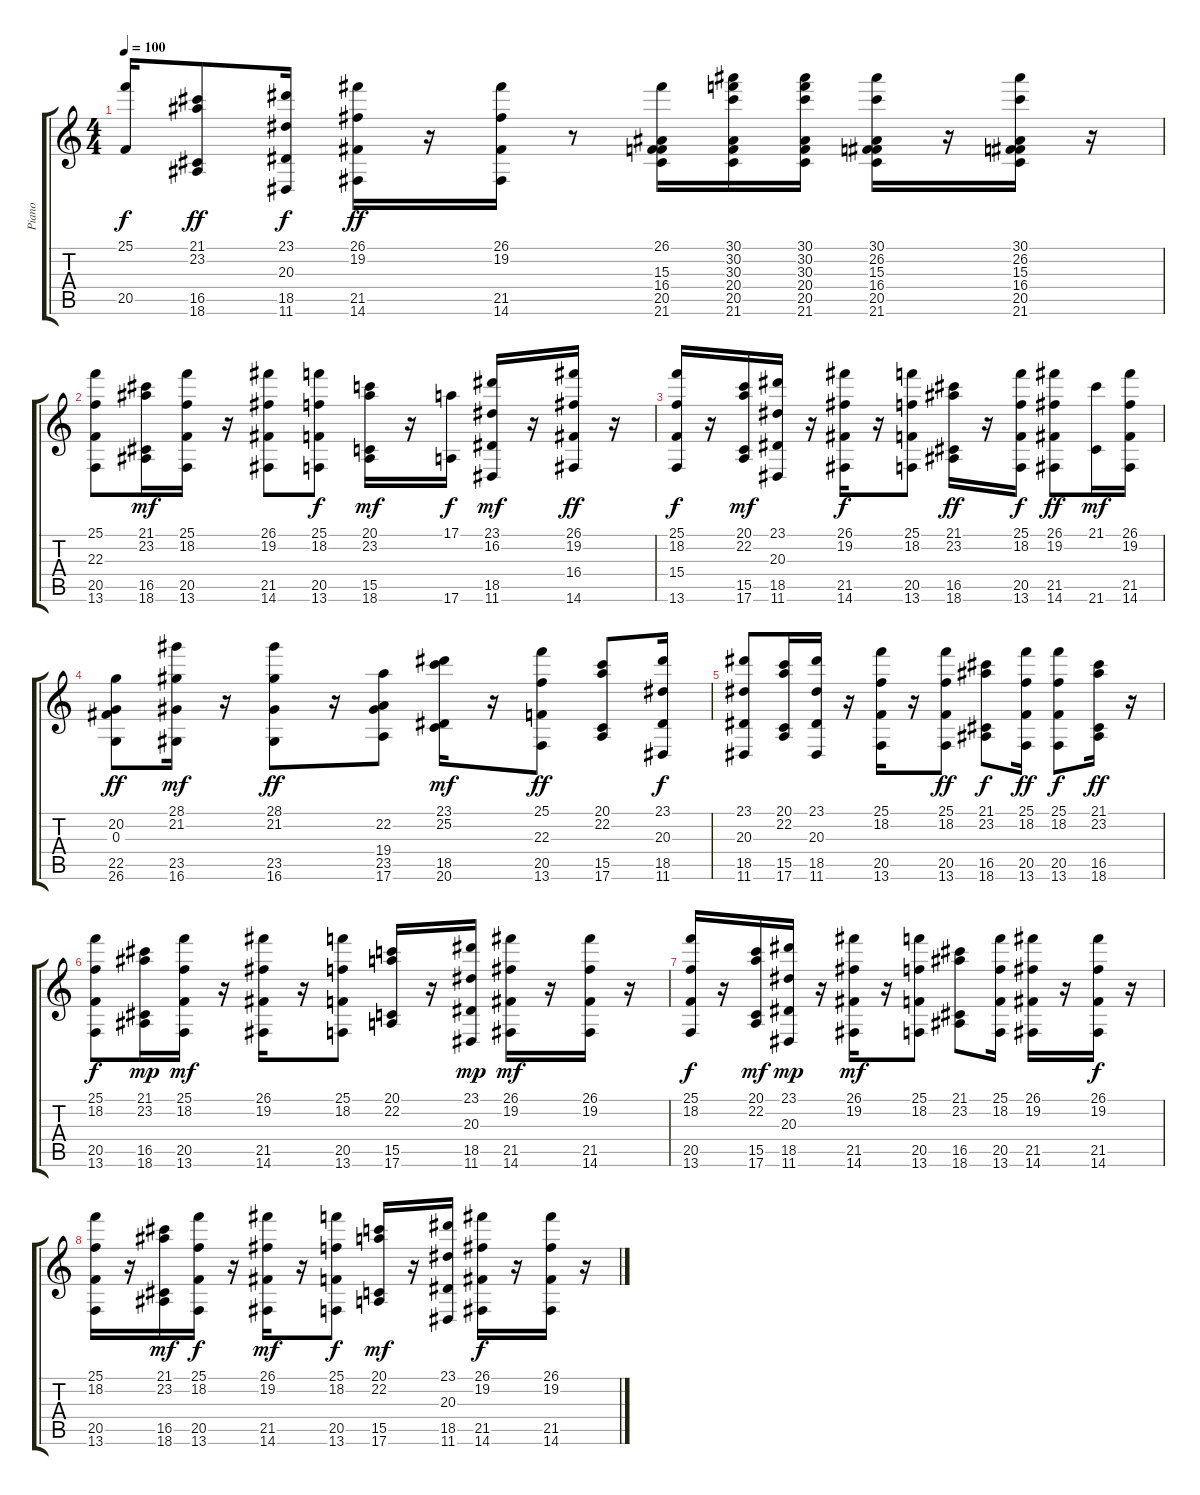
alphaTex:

\track ("Piano" "Piano") {instrument acousticgrandpiano}
\staff {score tabs}
\tuning (E4 B3 G3 D3 A2 E2) {hide}
\ts (4 4)
\tempo 100
\clef g2
\ks c
(25.1{t} 20.5{t}).16{dy f} (21.1 23.2 16.5 18.6).8{dy ff} (23.1 20.3 18.5 11.6).16{dy f} (26.1 19.2 21.5 14.6).16{dy ff} r.16 (26.1 19.2 21.5 14.6).16 r.8 (26.1 15.3 16.4 20.5 21.6).16 (30.1 30.2 30.3 20.4 20.5 21.6).16 (30.1 30.2 30.3 20.4 20.5 21.6).16 (30.1 26.2 15.3 16.4 20.5 21.6).16 r.16 (30.1 26.2 15.3 16.4 20.5 21.6).16 r.16 |
(25.1 22.3 20.5 13.6).8 (21.1 23.2 16.5 18.6).16{dy mf} (25.1 18.2 20.5 13.6).16 r.16 (26.1 19.2 21.5 14.6).8 (25.1 18.2 20.5 13.6).8{dy f} (20.1 23.2 15.5 18.6).16{dy mf} r.16 (17.1 17.6).16{dy f} (23.1 16.2 18.5 11.6).16{dy mf} r.16 (26.1 19.2 16.4 14.6).16{dy ff} r.16 |
(25.1 18.2 15.4 13.6).16{dy f} r.16 (20.1 22.2 15.5 17.6).16{dy mf} (23.1 20.3 18.5 11.6).16 r.16 (26.1 19.2 21.5 14.6).16{dy f} r.16 (25.1 18.2 20.5 13.6).8 (21.1 23.2 16.5 18.6).16{dy ff} r.16 (25.1 18.2 20.5 13.6).16{dy f} (26.1 19.2 21.5 14.6).8{dy ff} (21.1 21.6).16{dy mf} (26.1 19.2 21.5 14.6).16 |
(20.2 0.3 22.5 26.6).8{dy ff} (28.1 21.2 23.5 16.6).16{dy mf} r.16 (28.1 21.2 23.5 16.6).8{dy ff} r.16 (22.2 19.4 23.5 17.6).8 (23.1 25.2 18.5 20.6).16{dy mf} r.16 (25.1 22.3 20.5 13.6).8{dy ff} (20.1 22.2 15.5 17.6).8 (23.1 20.3 18.5 11.6).16{dy f} |
(23.1 20.3 18.5 11.6).8 (20.1 22.2 15.5 17.6).16 (23.1 20.3 18.5 11.6).16 r.16 (25.1 18.2 20.5 13.6).16 r.16 (25.1 18.2 20.5 13.6).8{dy ff} (21.1 23.2 16.5 18.6).8{dy f} (25.1 18.2 20.5 13.6).16{dy ff} (25.1 18.2 20.5 13.6).8{dy f} (21.1 23.2 16.5 18.6).16{dy ff} r.16 |
(25.1 18.2 20.5 13.6).8{dy f} (21.1 23.2 16.5 18.6).16{dy mp} (25.1 18.2 20.5 13.6).16{dy mf} r.16 (26.1 19.2 21.5 14.6).16 r.16 (25.1 18.2 20.5 13.6).8 (20.1 22.2 15.5 17.6).16 r.16 (23.1 20.3 18.5 11.6).16{dy mp} (26.1 19.2 21.5 14.6).16{dy mf} r.16 (26.1 19.2 21.5 14.6).16 r.16 |
(25.1 18.2 20.5 13.6).16{dy f} r.16 (20.1 22.2 15.5 17.6).16{dy mf} (23.1 20.3 18.5 11.6).16{dy mp} r.16 (26.1 19.2 21.5 14.6).16{dy mf} r.16 (25.1 18.2 20.5 13.6).8 (21.1 23.2 16.5 18.6).8 (25.1 18.2 20.5 13.6).16 (26.1 19.2 21.5 14.6).16 r.16 (26.1 19.2 21.5 14.6).16{dy f} r.16 |
(25.1 18.2 20.5 13.6).16 r.16 (21.1 23.2 16.5 18.6).16{dy mf} (25.1 18.2 20.5 13.6).16{dy f} r.16 (26.1 19.2 21.5 14.6).16{dy mf} r.16 (25.1 18.2 20.5 13.6).8{dy f} (20.1 22.2 15.5 17.6).16{dy mf} r.16 (23.1 20.3 18.5 11.6).16 (26.1 19.2 21.5 14.6).16{dy f} r.16 (26.1 19.2 21.5 14.6).16 r.16
